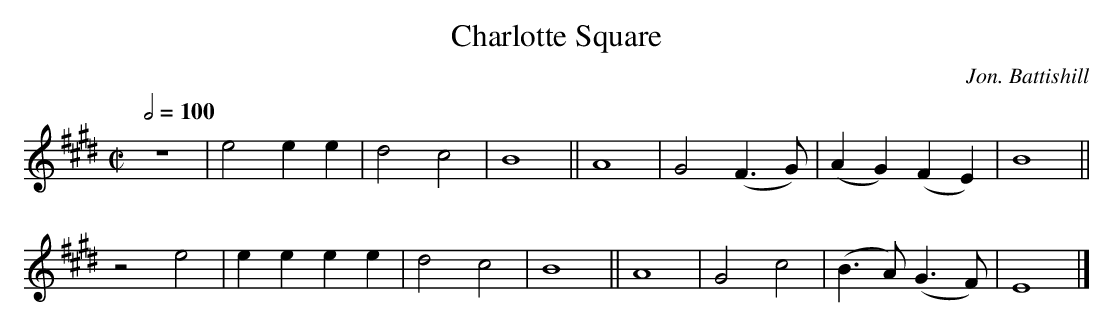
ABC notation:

X:1
T:Charlotte Square
C:Jon. Battishill
M:C|
L:1/4
Q:1/2=100
K:E
z4  |e2 ee|d2 c2|B4||A4|G2 (F>G)|(AG) (FE) |B4||
z2e2|ee ee|d2 c2|B4||A4|G2  c2  |(B>A)(G>F)|E4|]
